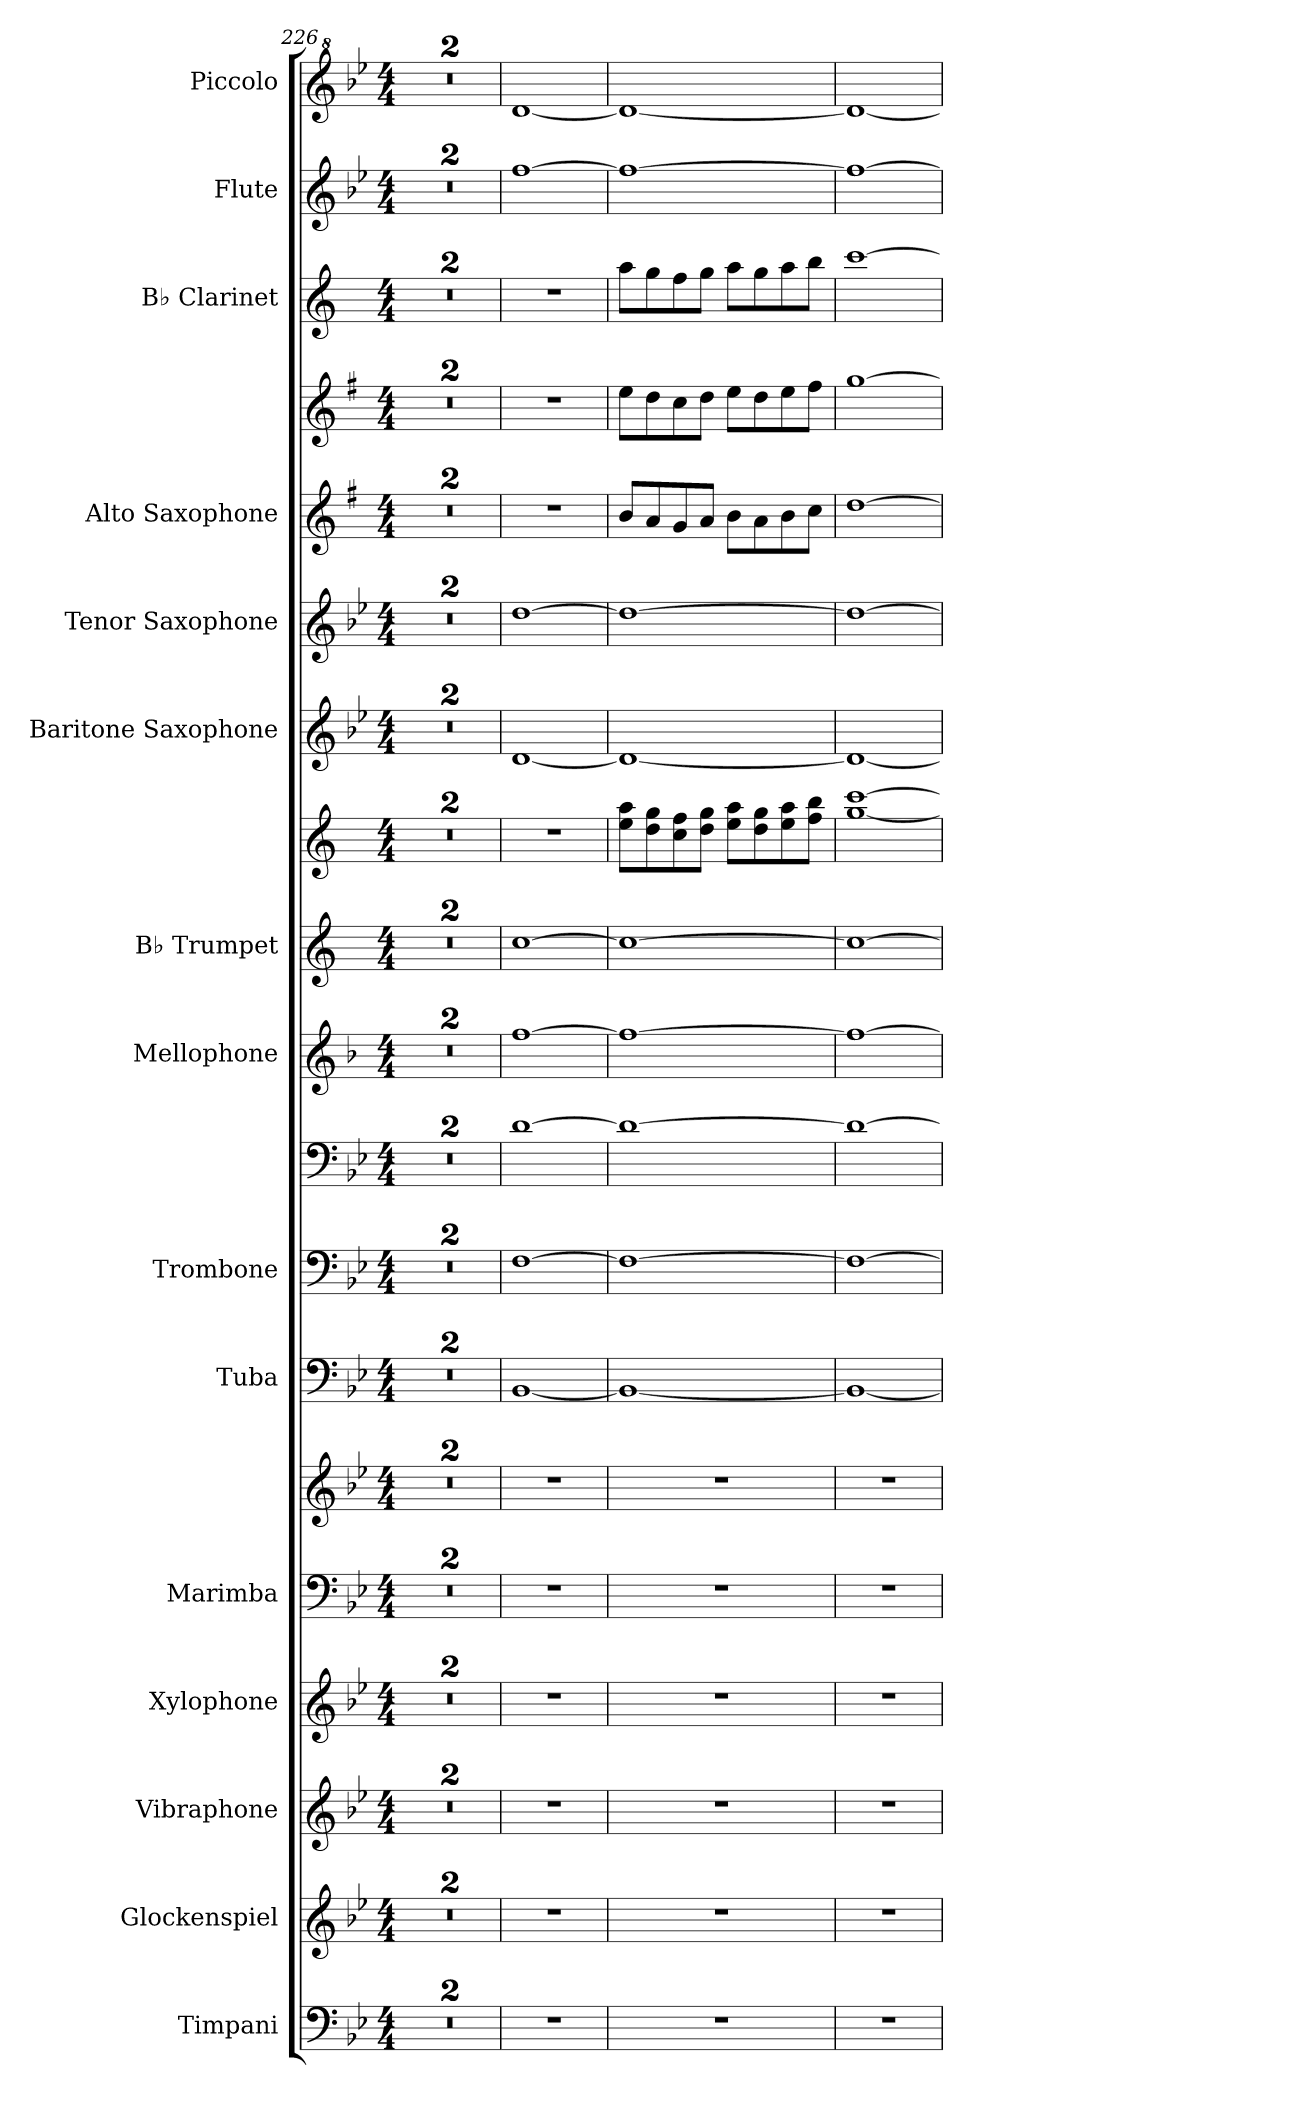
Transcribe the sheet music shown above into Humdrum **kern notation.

**kern	**kern	**kern	**kern	**kern	**kern	**kern	**kern	**kern	**kern	**kern	**kern	**kern	**kern	**kern	**kern	**kern	**kern	**kern
*part15	*part14	*part13	*part12	*part11	*part11	*part10	*part9	*part9	*part8	*part7	*part7	*part6	*part5	*part4	*part4	*part3	*part2	*part1
*staff19	*staff18	*staff17	*staff16	*staff15	*staff14	*staff13	*staff12	*staff11	*staff10	*staff9	*staff8	*staff7	*staff6	*staff5	*staff4	*staff3	*staff2	*staff1
*I"Timpani	*I"Glockenspiel	*I"Vibraphone	*I"Xylophone	*I"Marimba	*	*I"Tuba	*I"Trombone	*	*I"Mellophone	*I"B♭ Trumpet	*	*I"Baritone Saxophone	*I"Tenor Saxophone	*I"Alto Saxophone	*	*I"B♭ Clarinet	*I"Flute	*I"Piccolo
*I'Timp.	*I'Glk.	*I'Vib.	*I'Xyl.	*I'Mrm.	*	*I'Tba.	*I'Tbn.	*	*I'Mph.	*I'B♭ Tpt.	*	*I'Bar. Sax.	*I'T. Sax.	*I'A. Sax.	*	*I'B♭ Cl.	*I'Fl.	*I'Picc.
*clefF4	*clefG2	*clefG2	*clefG2	*clefF4	*clefG2	*clefF4	*clefF4	*clefF4	*clefG2	*clefG2	*clefG2	*clefG2	*clefG2	*clefG2	*clefG2	*clefG2	*clefG2	*clefG^2
*	*ITrd-14c-24	*	*ITrd-7c-12	*	*	*	*	*	*ITrd4c7	*ITrd1c2	*ITrd1c2	*ITrd12c21	*ITrd8c14	*ITrd5c9	*ITrd5c9	*ITrd1c2	*	*ITrd-7c-12
*k[b-e-]	*k[b-e-]	*k[b-e-]	*k[b-e-]	*k[b-e-]	*k[b-e-]	*k[b-e-]	*k[b-e-]	*k[b-e-]	*k[b-e-]	*k[b-e-]	*k[b-e-]	*k[b-e-]	*k[b-e-]	*k[b-e-]	*k[b-e-]	*k[b-e-]	*k[b-e-]	*k[b-e-]
*M4/4	*M4/4	*M4/4	*M4/4	*M4/4	*M4/4	*M4/4	*M4/4	*M4/4	*M4/4	*M4/4	*M4/4	*M4/4	*M4/4	*M4/4	*M4/4	*M4/4	*M4/4	*M4/4
=226	=226	=226	=226	=226	=226	=226	=226	=226	=226	=226	=226	=226	=226	=226	=226	=226	=226	=226
1r	1r	1r	1r	1r	1r	1r	1r	1r	1r	1r	1r	1r	1r	1r	1r	1r	1r	1r
=227	=227	=227	=227	=227	=227	=227	=227	=227	=227	=227	=227	=227	=227	=227	=227	=227	=227	=227
1r	1r	1r	1r	1r	1r	1r	1r	1r	1r	1r	1r	1r	1r	1r	1r	1r	1r	1r
=228	=228	=228	=228	=228	=228	=228	=228	=228	=228	=228	=228	=228	=228	=228	=228	=228	=228	=228
1r	1r	1r	1r	1r	1r	[1BB-	[1F	[1d	[1b-	[1b-	1r	[1D	[1d	1r	1r	1r	[1ff	[1ddd
=229	=229	=229	=229	=229	=229	=229	=229	=229	=229	=229	=229	=229	=229	=229	=229	=229	=229	=229
1r	1r	1r	1r	1r	1r	1BB-_	1F_	1d_	1b-_	1b-_	8dd\ 8gg\L	1D_	1d_	8d/L	8g\L	8gg\L	1ff_	1ddd_
.	.	.	.	.	.	.	.	.	.	.	8cc\ 8ff\	.	.	8c/	8f\	8ff\	.	.
.	.	.	.	.	.	.	.	.	.	.	8b-\ 8ee-\	.	.	8B-/	8e-\	8ee-\	.	.
.	.	.	.	.	.	.	.	.	.	.	8cc\ 8ff\J	.	.	8c/J	8f\J	8ff\J	.	.
.	.	.	.	.	.	.	.	.	.	.	8dd\ 8gg\L	.	.	8d\L	8g\L	8gg\L	.	.
.	.	.	.	.	.	.	.	.	.	.	8cc\ 8ff\	.	.	8c\	8f\	8ff\	.	.
.	.	.	.	.	.	.	.	.	.	.	8dd\ 8gg\	.	.	8d\	8g\	8gg\	.	.
.	.	.	.	.	.	.	.	.	.	.	8ee-\ 8aa\J	.	.	8e-\J	8a\J	8aa\J	.	.
=230	=230	=230	=230	=230	=230	=230	=230	=230	=230	=230	=230	=230	=230	=230	=230	=230	=230	=230
1r	1r	1r	1r	1r	1r	1BB-_	1F_	1d_	1b-_	1b-_	[1ff [1bb-	1D_	1d_	[1f	[1b-	[1bb-	1ff_	1ddd_
=	=	=	=	=	=	=	=	=	=	=	=	=	=	=	=	=	=	=
*-	*-	*-	*-	*-	*-	*-	*-	*-	*-	*-	*-	*-	*-	*-	*-	*-	*-	*-
